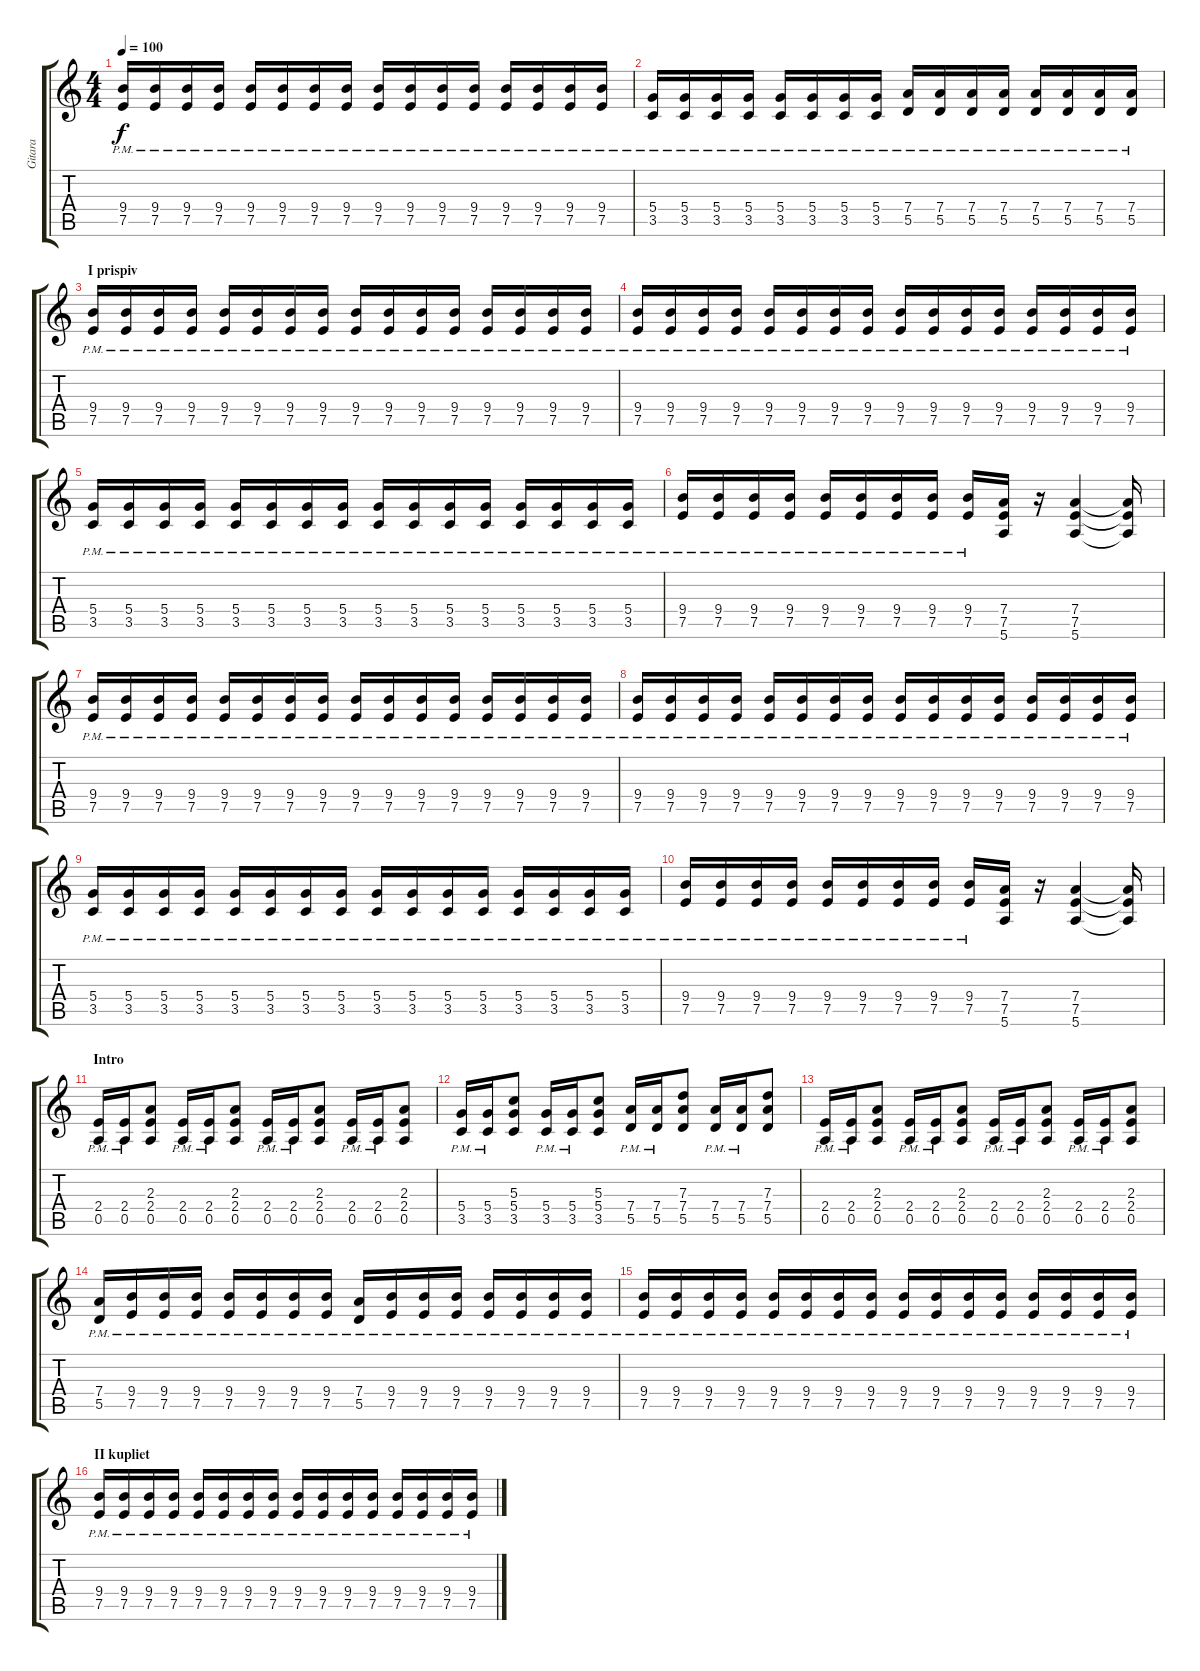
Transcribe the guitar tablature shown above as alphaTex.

\track ("Gitara" "Gitara") {instrument overdrivenguitar}
\staff {score tabs}
\tuning (E4 B3 G3 D3 A2 E2) {hide}
\ts (4 4)
\tempo 100
\clef g2
\ks c
(9.4 7.5{pm}).16{dy f} (9.4 7.5{pm}).16 (9.4 7.5{pm}).16 (9.4 7.5{pm}).16 (9.4 7.5{pm}).16 (9.4 7.5{pm}).16 (9.4 7.5{pm}).16 (9.4 7.5{pm}).16 (9.4 7.5{pm}).16 (9.4 7.5{pm}).16 (9.4 7.5{pm}).16 (9.4 7.5{pm}).16 (9.4 7.5{pm}).16 (9.4 7.5{pm}).16 (9.4 7.5{pm}).16 (9.4 7.5{pm}).16 |
(5.4{pm} 3.5{pm}).16 (5.4{pm} 3.5{pm}).16 (5.4{pm} 3.5{pm}).16 (5.4{pm} 3.5{pm}).16 (5.4{pm} 3.5{pm}).16 (5.4{pm} 3.5{pm}).16 (5.4{pm} 3.5{pm}).16 (5.4{pm} 3.5{pm}).16 (7.4{pm} 5.5{pm}).16 (7.4{pm} 5.5{pm}).16 (7.4{pm} 5.5{pm}).16 (7.4{pm} 5.5{pm}).16 (7.4{pm} 5.5{pm}).16 (7.4{pm} 5.5{pm}).16 (7.4{pm} 5.5{pm}).16 (7.4{pm} 5.5{pm}).16 |
\section ("" "I prispiv")
(9.4 7.5{pm}).16 (9.4 7.5{pm}).16 (9.4 7.5{pm}).16 (9.4 7.5{pm}).16 (9.4 7.5{pm}).16 (9.4 7.5{pm}).16 (9.4 7.5{pm}).16 (9.4 7.5{pm}).16 (9.4 7.5{pm}).16 (9.4 7.5{pm}).16 (9.4 7.5{pm}).16 (9.4 7.5{pm}).16 (9.4 7.5{pm}).16 (9.4 7.5{pm}).16 (9.4 7.5{pm}).16 (9.4 7.5{pm}).16 |
(9.4 7.5{pm}).16 (9.4 7.5{pm}).16 (9.4 7.5{pm}).16 (9.4 7.5{pm}).16 (9.4 7.5{pm}).16 (9.4 7.5{pm}).16 (9.4 7.5{pm}).16 (9.4 7.5{pm}).16 (9.4 7.5{pm}).16 (9.4 7.5{pm}).16 (9.4 7.5{pm}).16 (9.4 7.5{pm}).16 (9.4 7.5{pm}).16 (9.4 7.5{pm}).16 (9.4 7.5{pm}).16 (9.4 7.5{pm}).16 |
(5.4{pm} 3.5{pm}).16 (5.4{pm} 3.5{pm}).16 (5.4{pm} 3.5{pm}).16 (5.4{pm} 3.5{pm}).16 (5.4{pm} 3.5{pm}).16 (5.4{pm} 3.5{pm}).16 (5.4{pm} 3.5{pm}).16 (5.4{pm} 3.5{pm}).16 (5.4{pm} 3.5{pm}).16 (5.4{pm} 3.5{pm}).16 (5.4{pm} 3.5{pm}).16 (5.4{pm} 3.5{pm}).16 (5.4{pm} 3.5{pm}).16 (5.4{pm} 3.5{pm}).16 (5.4{pm} 3.5{pm}).16 (5.4{pm} 3.5{pm}).16 |
(9.4{pm} 7.5{pm}).16 (9.4{pm} 7.5{pm}).16 (9.4{pm} 7.5{pm}).16 (9.4{pm} 7.5{pm}).16 (9.4{pm} 7.5{pm}).16 (9.4{pm} 7.5{pm}).16 (9.4{pm} 7.5{pm}).16 (9.4{pm} 7.5{pm}).16 (9.4{pm} 7.5{pm}).16 (7.4 7.5 5.6).16 r.16 (7.4 7.5 5.6).4 (7.4{t} 7.5{t} 5.6{t}).16 |
(9.4 7.5{pm}).16 (9.4 7.5{pm}).16 (9.4 7.5{pm}).16 (9.4 7.5{pm}).16 (9.4 7.5{pm}).16 (9.4 7.5{pm}).16 (9.4 7.5{pm}).16 (9.4 7.5{pm}).16 (9.4 7.5{pm}).16 (9.4 7.5{pm}).16 (9.4 7.5{pm}).16 (9.4 7.5{pm}).16 (9.4 7.5{pm}).16 (9.4 7.5{pm}).16 (9.4 7.5{pm}).16 (9.4 7.5{pm}).16 |
(9.4 7.5{pm}).16 (9.4 7.5{pm}).16 (9.4 7.5{pm}).16 (9.4 7.5{pm}).16 (9.4 7.5{pm}).16 (9.4 7.5{pm}).16 (9.4 7.5{pm}).16 (9.4 7.5{pm}).16 (9.4 7.5{pm}).16 (9.4 7.5{pm}).16 (9.4 7.5{pm}).16 (9.4 7.5{pm}).16 (9.4 7.5{pm}).16 (9.4 7.5{pm}).16 (9.4 7.5{pm}).16 (9.4 7.5{pm}).16 |
(5.4{pm} 3.5{pm}).16 (5.4{pm} 3.5{pm}).16 (5.4{pm} 3.5{pm}).16 (5.4{pm} 3.5{pm}).16 (5.4{pm} 3.5{pm}).16 (5.4{pm} 3.5{pm}).16 (5.4{pm} 3.5{pm}).16 (5.4{pm} 3.5{pm}).16 (5.4{pm} 3.5{pm}).16 (5.4{pm} 3.5{pm}).16 (5.4{pm} 3.5{pm}).16 (5.4{pm} 3.5{pm}).16 (5.4{pm} 3.5{pm}).16 (5.4{pm} 3.5{pm}).16 (5.4{pm} 3.5{pm}).16 (5.4{pm} 3.5{pm}).16 |
(9.4{pm} 7.5{pm}).16 (9.4{pm} 7.5{pm}).16 (9.4{pm} 7.5{pm}).16 (9.4{pm} 7.5{pm}).16 (9.4{pm} 7.5{pm}).16 (9.4{pm} 7.5{pm}).16 (9.4{pm} 7.5{pm}).16 (9.4{pm} 7.5{pm}).16 (9.4{pm} 7.5{pm}).16 (7.4 7.5 5.6).16 r.16 (7.4 7.5 5.6).4 (7.4{t} 7.5{t} 5.6{t}).16 |
\section ("" "Intro")
(2.4{pm} 0.5{pm}).16 (2.4 0.5{pm}).16 (2.3 2.4 0.5).8 (2.4{pm} 0.5{pm}).16 (2.4 0.5{pm}).16 (2.3 2.4 0.5).8 (2.4{pm} 0.5{pm}).16 (2.4 0.5{pm}).16 (2.3 2.4 0.5).8 (2.4{pm} 0.5{pm}).16 (2.4 0.5{pm}).16 (2.3 2.4 0.5).8 |
(5.4{pm} 3.5{pm}).16 (5.4{pm} 3.5{pm}).16 (5.3 5.4 3.5).8 (5.4{pm} 3.5{pm}).16 (5.4{pm} 3.5{pm}).16 (5.3 5.4 3.5).8 (7.4{pm} 5.5{pm}).16 (7.4{pm} 5.5{pm}).16 (7.3 7.4 5.5).8 (7.4{pm} 5.5{pm}).16 (7.4{pm} 5.5{pm}).16 (7.3 7.4 5.5).8 |
(2.4{pm} 0.5{pm}).16 (2.4 0.5{pm}).16 (2.3 2.4 0.5).8 (2.4{pm} 0.5{pm}).16 (2.4 0.5{pm}).16 (2.3 2.4 0.5).8 (2.4{pm} 0.5{pm}).16 (2.4 0.5{pm}).16 (2.3 2.4 0.5).8 (2.4{pm} 0.5{pm}).16 (2.4 0.5{pm}).16 (2.3 2.4 0.5).8 |
(7.4{pm} 5.5{pm}).16 (9.4{pm} 7.5{pm}).16 (9.4{pm} 7.5{pm}).16 (9.4{pm} 7.5{pm}).16 (9.4{pm} 7.5{pm}).16 (9.4{pm} 7.5{pm}).16 (9.4{pm} 7.5{pm}).16 (9.4{pm} 7.5{pm}).16 (7.4{pm} 5.5{pm}).16 (9.4{pm} 7.5{pm}).16 (9.4{pm} 7.5{pm}).16 (9.4{pm} 7.5{pm}).16 (9.4{pm} 7.5{pm}).16 (9.4{pm} 7.5{pm}).16 (9.4{pm} 7.5{pm}).16 (9.4{pm} 7.5{pm}).16 |
(9.4 7.5{pm}).16 (9.4 7.5{pm}).16 (9.4 7.5{pm}).16 (9.4 7.5{pm}).16 (9.4 7.5{pm}).16 (9.4 7.5{pm}).16 (9.4 7.5{pm}).16 (9.4 7.5{pm}).16 (9.4 7.5{pm}).16 (9.4 7.5{pm}).16 (9.4 7.5{pm}).16 (9.4 7.5{pm}).16 (9.4 7.5{pm}).16 (9.4 7.5{pm}).16 (9.4 7.5{pm}).16 (9.4 7.5{pm}).16 |
\section ("" "II kupliet")
(9.4 7.5{pm}).16 (9.4 7.5{pm}).16 (9.4 7.5{pm}).16 (9.4 7.5{pm}).16 (9.4 7.5{pm}).16 (9.4 7.5{pm}).16 (9.4 7.5{pm}).16 (9.4 7.5{pm}).16 (9.4 7.5{pm}).16 (9.4 7.5{pm}).16 (9.4 7.5{pm}).16 (9.4 7.5{pm}).16 (9.4 7.5{pm}).16 (9.4 7.5{pm}).16 (9.4 7.5{pm}).16 (9.4 7.5{pm}).16
